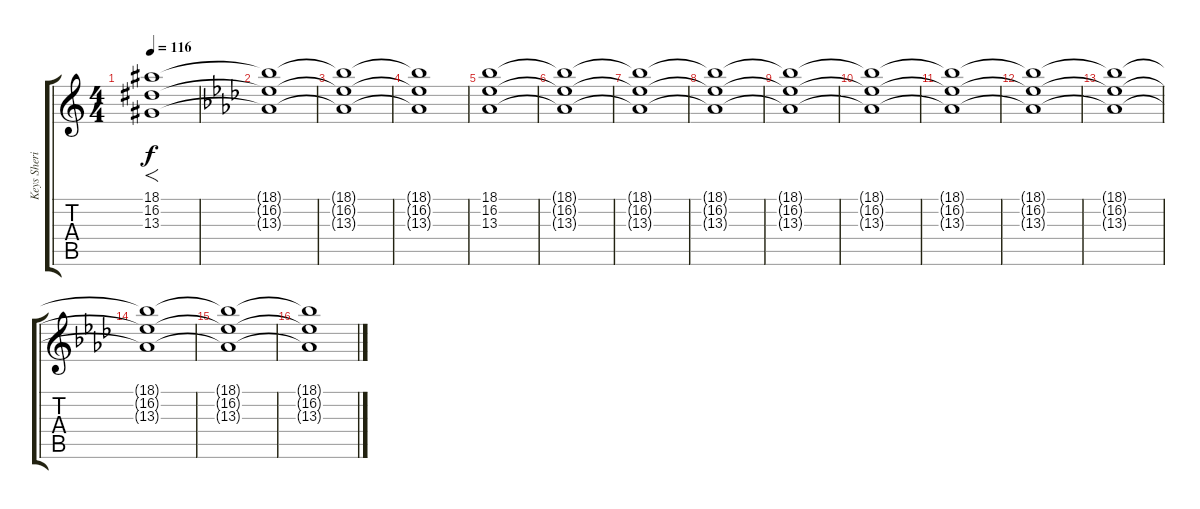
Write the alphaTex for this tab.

\track ("Keys Sheridan" "Keys Sheri") {instrument stringensemble1}
\staff {score tabs}
\tuning (E4 B3 G3 D3 A2 E2) {hide}
\ts (4 4)
\tempo 116
\clef g2
\ks c
(18.1 16.2 13.3).1{f dy f instrument stringensemble1} |
\ks ab
(18.1{t} 16.2{t} 13.3{t}).1 |
(18.1{t} 16.2{t} 13.3{t}).1 |
(18.1{t} 16.2{t} 13.3{t}).1 |
(18.1 16.2 13.3).1 |
(18.1{t} 16.2{t} 13.3{t}).1 |
(18.1{t} 16.2{t} 13.3{t}).1 |
(18.1{t} 16.2{t} 13.3{t}).1 |
(18.1{t} 16.2{t} 13.3{t}).1 |
(18.1{t} 16.2{t} 13.3{t}).1 |
(18.1{t} 16.2{t} 13.3{t}).1 |
(18.1{t} 16.2{t} 13.3{t}).1 |
(18.1{t} 16.2{t} 13.3{t}).1 |
(18.1{t} 16.2{t} 13.3{t}).1 |
(18.1{t} 16.2{t} 13.3{t}).1 |
(18.1{t} 16.2{t} 13.3{t}).1
